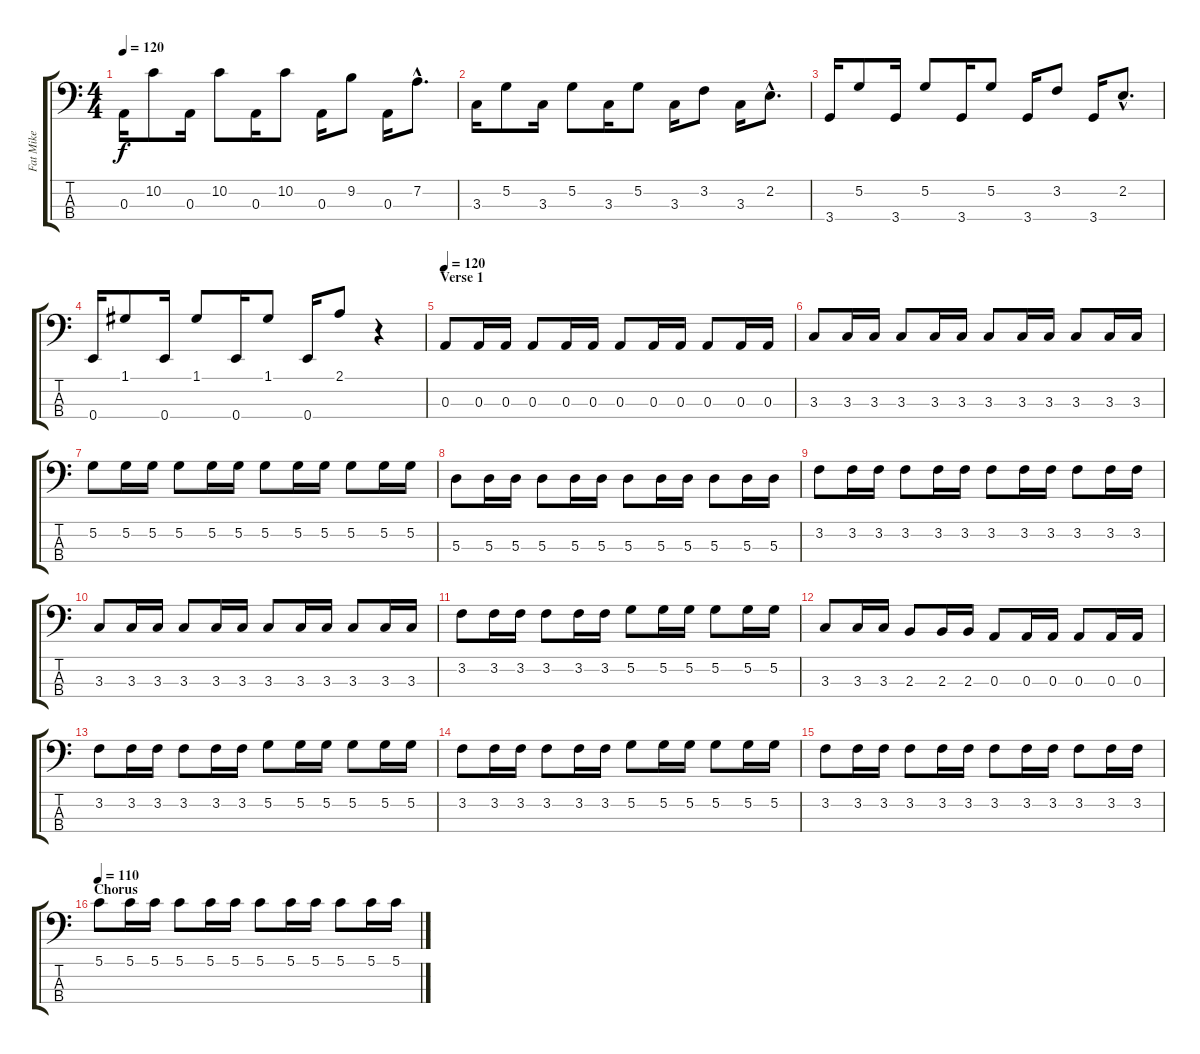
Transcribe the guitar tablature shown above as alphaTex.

\track ("Fat Mike" "Fat Mike") {instrument electricbasspick}
\staff {score tabs}
\tuning (G2 D2 A1 E1) {hide}
\ts (4 4)
\tempo 120
\clef f4
\ks c
0.3.16{dy f} 10.2.8 0.3.16 10.2.8 0.3.16 10.2.8 0.3.16 9.2.8 0.3.16 7.2{hac}.8{d} |
3.3.16 5.2.8 3.3.16 5.2.8 3.3.16 5.2.8 3.3.16 3.2.8 3.3.16 2.2{hac}.8{d} |
3.4.16 5.2.8 3.4.16 5.2.8 3.4.16 5.2.8 3.4.16 3.2.8 3.4.16 2.2{hac}.8{d} |
0.4.16 1.1.8 0.4.16 1.1.8 0.4.16 1.1.8 0.4.16 2.1.8 r.4 |
\section ("" "Verse 1")
\tempo 120
0.3.8 0.3.16 0.3.16 0.3.8 0.3.16 0.3.16 0.3.8 0.3.16 0.3.16 0.3.8 0.3.16 0.3.16 |
3.3.8 3.3.16 3.3.16 3.3.8 3.3.16 3.3.16 3.3.8 3.3.16 3.3.16 3.3.8 3.3.16 3.3.16 |
5.2.8 5.2.16 5.2.16 5.2.8 5.2.16 5.2.16 5.2.8 5.2.16 5.2.16 5.2.8 5.2.16 5.2.16 |
5.3.8 5.3.16 5.3.16 5.3.8 5.3.16 5.3.16 5.3.8 5.3.16 5.3.16 5.3.8 5.3.16 5.3.16 |
3.2.8 3.2.16 3.2.16 3.2.8 3.2.16 3.2.16 3.2.8 3.2.16 3.2.16 3.2.8 3.2.16 3.2.16 |
3.3.8 3.3.16 3.3.16 3.3.8 3.3.16 3.3.16 3.3.8 3.3.16 3.3.16 3.3.8 3.3.16 3.3.16 |
3.2.8 3.2.16 3.2.16 3.2.8 3.2.16 3.2.16 5.2.8 5.2.16 5.2.16 5.2.8 5.2.16 5.2.16 |
3.3.8 3.3.16 3.3.16 2.3.8 2.3.16 2.3.16 0.3.8 0.3.16 0.3.16 0.3.8 0.3.16 0.3.16 |
3.2.8 3.2.16 3.2.16 3.2.8 3.2.16 3.2.16 5.2.8 5.2.16 5.2.16 5.2.8 5.2.16 5.2.16 |
3.2.8 3.2.16 3.2.16 3.2.8 3.2.16 3.2.16 5.2.8 5.2.16 5.2.16 5.2.8 5.2.16 5.2.16 |
3.2.8 3.2.16 3.2.16 3.2.8 3.2.16 3.2.16 3.2.8 3.2.16 3.2.16 3.2.8 3.2.16 3.2.16 |
\section ("" "Chorus")
\tempo 110
5.1.8 5.1.16 5.1.16 5.1.8 5.1.16 5.1.16 5.1.8 5.1.16 5.1.16 5.1.8 5.1.16 5.1.16
